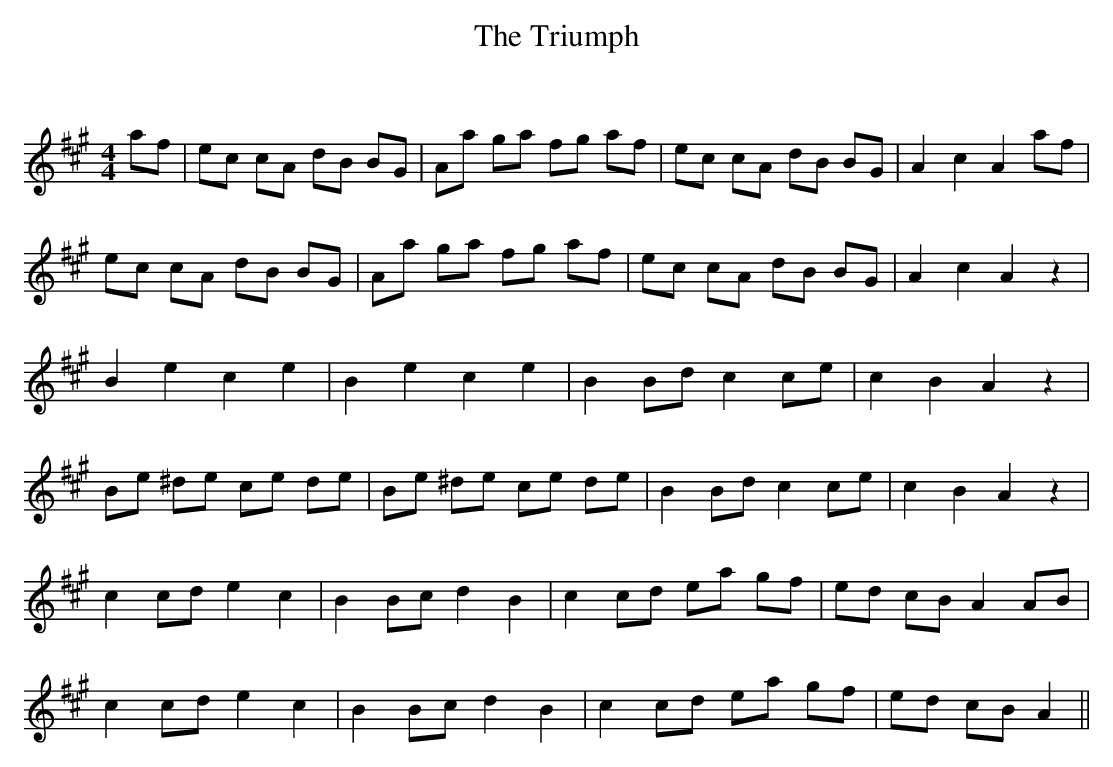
X:1
T: The Triumph
C:
Q: 232
K:A
M:4/4
L:1/8
af|ec cA dB BG|Aa ga fg af|ec cA dB BG|A2 c2 A2 af|
ec cA dB BG|Aa ga fg af|ec cA dB BG|A2 c2 A2 z2|
B2 e2 c2 e2|B2 e2 c2 e2|B2 Bd c2 ce|c2 B2 A2 z2|
Be ^de ce de|Be ^de ce de|B2 Bd c2 ce|c2 B2 A2 z2|
c2 cd e2 c2|B2 Bc d2 B2|c2 cd ea gf|ed cB A2 AB|
c2 cd e2 c2|B2 Bc d2 B2|c2 cd ea gf|ed cB A2||
